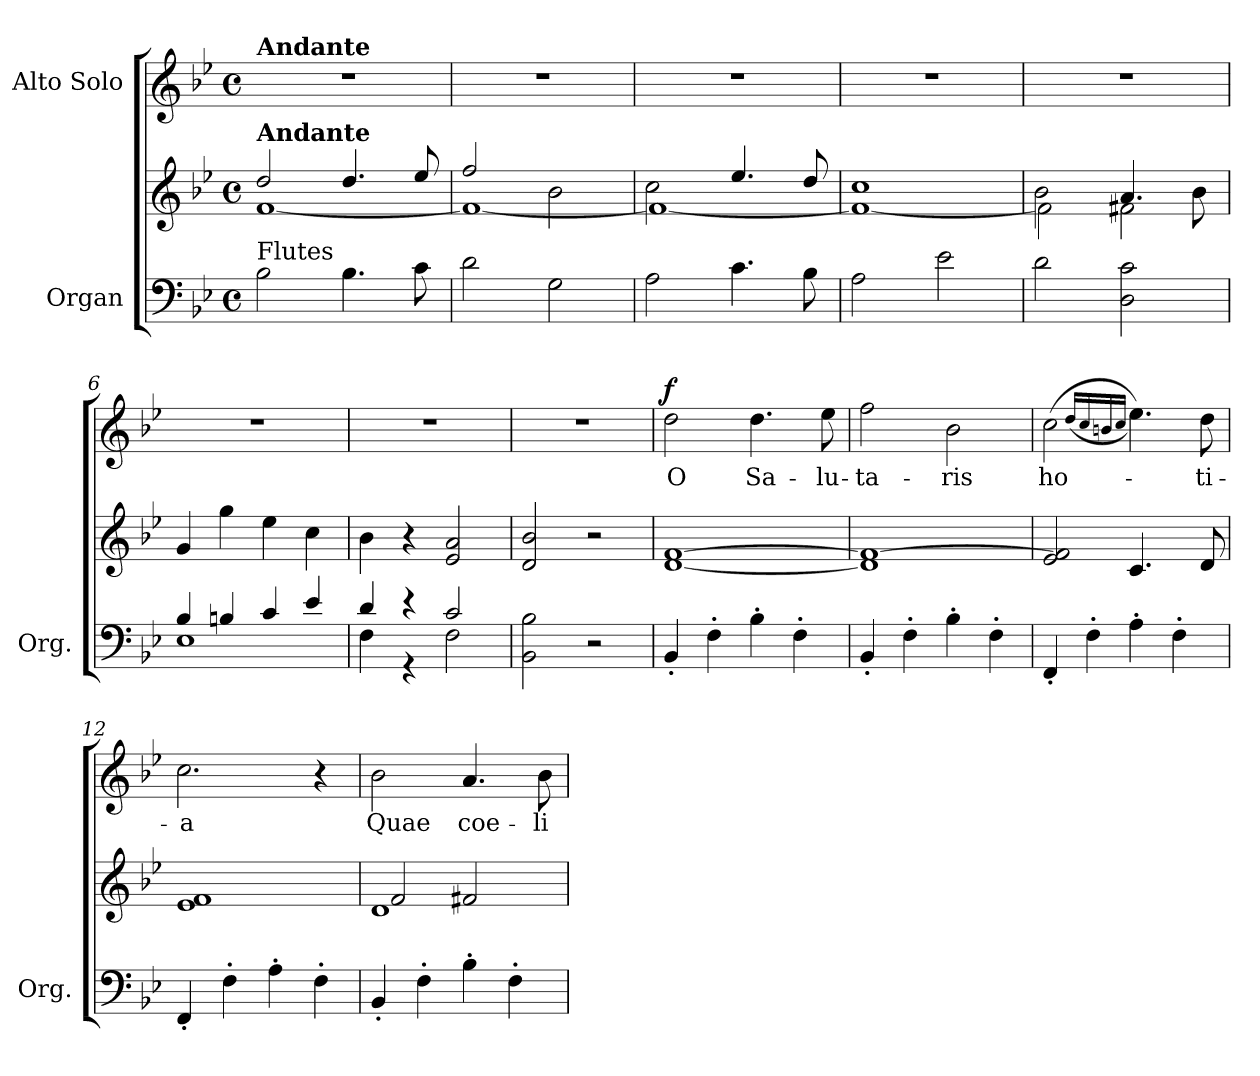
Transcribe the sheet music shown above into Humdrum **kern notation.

**kern	**kern	**kern	**text	**dynam
*part2	*part2	*part1	*part1	*part1
*staff3	*staff2	*staff1	*staff1	*staff1
*I"Organ	*	*I"Alto Solo	*	*
*I'Org.	*	*	*	*
!!LO:PB:g=z
*clefF4	*clefG2	*clefG2	*	*
*k[b-e-]	*k[b-e-]	*k[b-e-]	*	*
*B-:	*B-:	*B-:	*	*
*M4/4	*M4/4	*M4/4	*	*
*met(c)	*met(c)	*met(c)	*	*
*MM80	*MM80	*MM80	*	*
=1	=1	=1	=1	=1
*	*^	*	*	*
!	!	!	!LO:TX:a:B:t=Andante	!	!
!	!LO:TX:a:B:t=Andante	!	!	!	!
!LO:TX:a:t=Flutes	!	!	!	!	!
2B-i\	2ddi/	[1fi	1r	.	.
4.B-i\	4.ddi/	.	.	.	.
8ci\	8ee-i/	.	.	.	.
=2	=2	=2	=2	=2	=2
2di\	2ffi/	1fi_	1r	.	.
2Gi\	2b-i\	.	.	.	.
=3	=3	=3	=3	=3	=3
2Ai\	2cci\	1fi_	1r	.	.
4.ci\	4.ee-i/	.	.	.	.
8B-i\	8ddi/	.	.	.	.
=4	=4	=4	=4	=4	=4
2Ai\	1cci	1fi_	1r	.	.
2e-i\	.	.	.	.	.
=5	=5	=5	=5	=5	=5
2di\	2b-i\	2fi\]	1r	.	.
2Di\ 2ci	4.ai/	2f#Xi\	.	.	.
.	8b-i\	.	.	.	.
*	*v	*v	*	*	*
=6	=6	=6	=6	=6
*^	*	*	*	*
4B-i/	1E-i	4gi/	1r	.	.
4Bni/	.	4ggi\	.	.	.
4ci/	.	4ee-i\	.	.	.
4e-i/	.	4cci\	.	.	.
=7	=7	=7	=7	=7	=7
4di/	4Fi\	4b-i\	1r	.	.
4r	4r	4r	.	.	.
2ci/	2Fi\	2e-i/ 2ai	.	.	.
*v	*v	*	*	*	*
=8	=8	=8	=8	=8
2BB-i\ 2B-i	2di/ 2b-i	1r	.	.
2r	2r	.	.	.
!!LO:LB:g=z
=9	=9	=9	=9	=9
!	!	!	!LO:LY:b:color=#000000	!
4BB-'i/	[1di [1fi	2ddi\	O	f
4F'i\	.	.	.	.
!	!	!	!LO:LY:b:color=#000000	!
4B-'i\	.	4.ddi\	Sa-	.
4F'i\	.	.	.	.
!	!	!	!LO:LY:b:color=#000000	!
.	.	8ee-i\	-lu-	.
=10	=10	=10	=10	=10
!	!	!	!LO:LY:b:color=#000000	!
4BB-'i/	1di] 1fi_	2ffi\	-ta-	.
4F'i\	.	.	.	.
!	!	!	!LO:LY:b:color=#000000	!
4B-'i\	.	2b-i\	-ris	.
4F'i\	.	.	.	.
=11	=11	=11	=11	=11
!	!	!	!LO:LY:b:color=#000000	!
4FF'i/	2e-i/ 2fi]	(2cci\	ho-	.
4F'i\	.	.	.	.
.	.	(16qddi/LL	.	.
.	.	16qcci/	.	.
.	.	16qbni/	.	.
.	.	16qcci/JJ	.	.
4A'i\	4.ci/	4.ee-i\))	.	.
4F'i\	.	.	.	.
!	!	!	!LO:LY:b:color=#000000	!
.	8di/	8ddi\	-ti-	.
=12	=12	=12	=12	=12
!	!	!	!LO:LY:b:color=#000000	!
4FF'i/	1e-i 1fi	2.cci\	-a	.
4F'i\	.	.	.	.
4A'i\	.	.	.	.
4F'i\	.	4r	.	.
=13	=13	=13	=13	=13
*	*^	*	*	*
!	!	!	!	!LO:LY:b:color=#000000	!
4BB-'i/	1di	2fi/	2b-i\	Quae	.
4F'i\	.	.	.	.	.
!	!	!	!	!LO:LY:b:color=#000000	!
4B-'i\	.	2f#Xi/	4.ai/	coe-	.
4F'i\	.	.	.	.	.
!	!	!	!	!LO:LY:b:color=#000000	!
.	.	.	8b-i\	-li	.
*	*v	*v	*	*	*
=	=	=	=	=
*-	*-	*-	*-	*-
